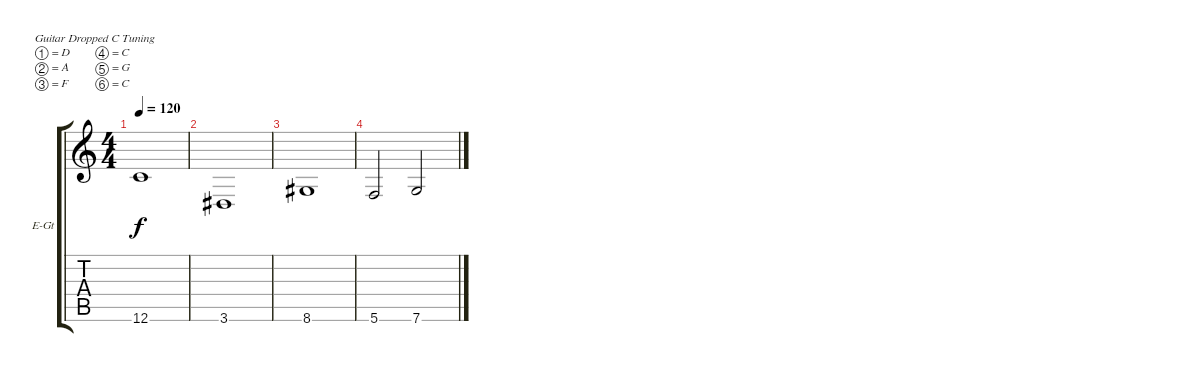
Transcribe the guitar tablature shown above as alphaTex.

\defaultSystemsLayout 4
\bracketExtendMode groupsimilarinstruments
\firstSystemTrackNameOrientation horizontal
\otherSystemsTrackNameOrientation horizontal
\track ("Electric Guitar" "E-Gt") {instrument electricguitarclean}
\staff {score tabs}
\tuning (D4 A3 F3 C3 G2 C2)
\ts (4 4)
\tempo 120
\clef g2
\scale
0.333333
\ks c
12.6.1{dy f} |
\scale
0.333333 3.6.1 |
\scale
0.333333 8.6.1 |
\scale
0.333333 5.6.2 7.6.2 |
\scale
0.333333 |
\scale
0.333333 |
\scale
0.333333 |
\scale
0.333333 |
\scale
0.333333 |
\scale
0.333333 |
\scale
0.333333 |
\scale
0.333333 |
\scale
0.333333 |
\scale
0.333333 |
\scale
0.333333 |
\scale
0.333333
